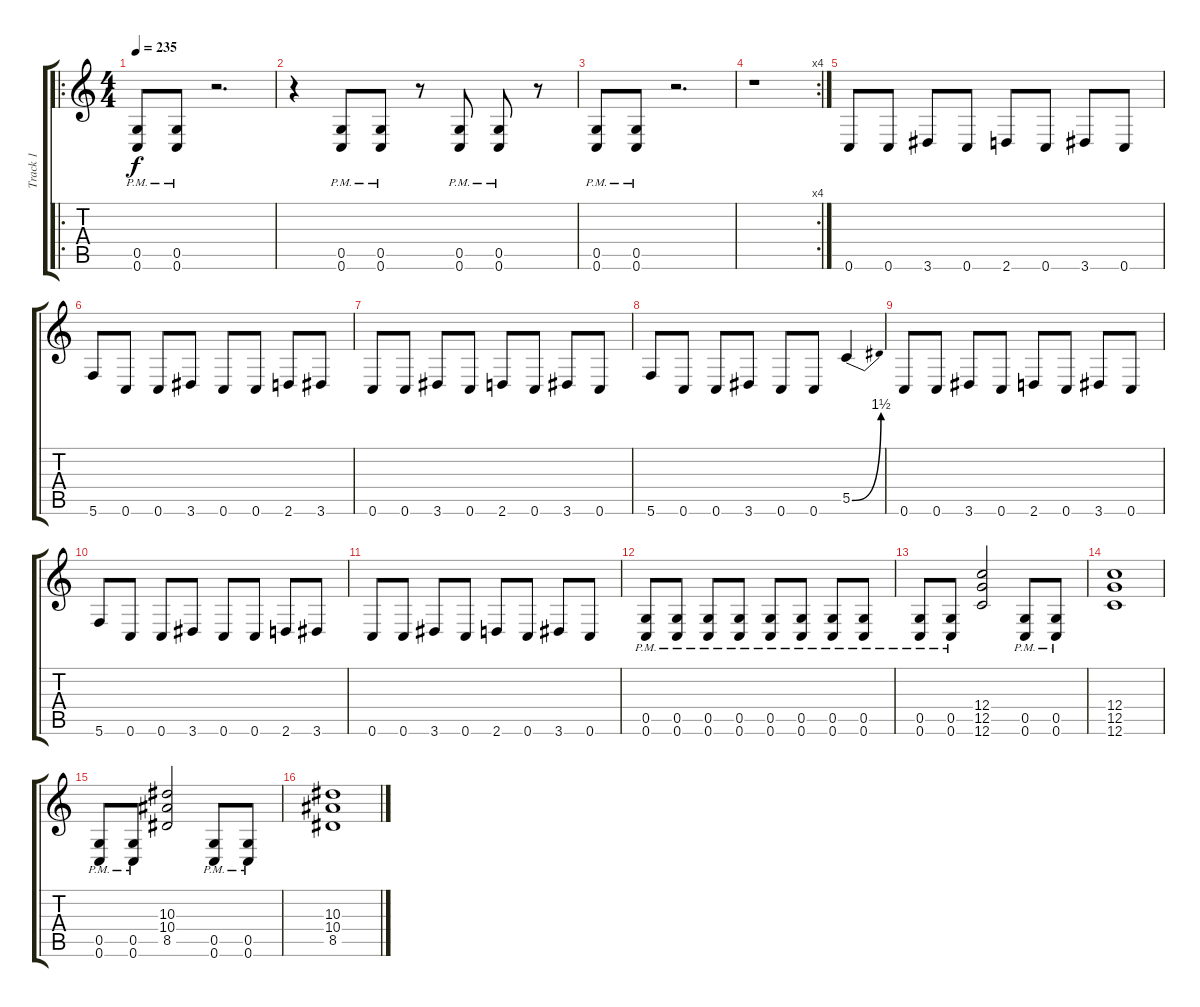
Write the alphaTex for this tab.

\track ("Track 1" "Track 1") {instrument overdrivenguitar}
\staff {score tabs}
\tuning (D4 A3 F3 C3 G2 C2) {hide}
\ro
\ts (4 4)
\tempo 235
\clef g2
\ks c
(0.5{pm} 0.6{pm}).8{dy f} (0.5{pm} 0.6{pm}).8 r.2{d} |
r.4 (0.5{pm} 0.6{pm}).8 (0.5{pm} 0.6{pm}).8 r.8 (0.5{pm} 0.6{pm}).8 (0.5{pm} 0.6{pm}).8 r.8 |
(0.5{pm} 0.6{pm}).8 (0.5{pm} 0.6{pm}).8 r.2{d} |
\rc 4
r.1 |
0.6.8 0.6.8 3.6.8 0.6.8 2.6.8 0.6.8 3.6.8 0.6.8 |
5.6.8 0.6.8 0.6.8 3.6.8 0.6.8 0.6.8 2.6.8 3.6.8 |
0.6.8 0.6.8 3.6.8 0.6.8 2.6.8 0.6.8 3.6.8 0.6.8 |
5.6.8 0.6.8 0.6.8 3.6.8 0.6.8 0.6.8 5.5{be (bend 0 0 60 6)}.4 |
0.6.8 0.6.8 3.6.8 0.6.8 2.6.8 0.6.8 3.6.8 0.6.8 |
5.6.8 0.6.8 0.6.8 3.6.8 0.6.8 0.6.8 2.6.8 3.6.8 |
0.6.8 0.6.8 3.6.8 0.6.8 2.6.8 0.6.8 3.6.8 0.6.8 |
(0.5{pm} 0.6{pm}).8 (0.5{pm} 0.6{pm}).8 (0.5{pm} 0.6{pm}).8 (0.5{pm} 0.6{pm}).8 (0.5{pm} 0.6{pm}).8 (0.5{pm} 0.6{pm}).8 (0.5{pm} 0.6{pm}).8 (0.5{pm} 0.6{pm}).8 |
(0.5 0.6{pm}).8 (0.5{pm} 0.6).8 (12.4 12.5 12.6).2 (0.5{pm} 0.6{pm}).8 (0.5{pm} 0.6{pm}).8 |
(12.4 12.5 12.6).1 |
(0.5{pm} 0.6{pm}).8 (0.5{pm} 0.6{pm}).8 (10.3 10.4 8.5).2 (0.5{pm} 0.6{pm}).8 (0.5{pm} 0.6{pm}).8 |
(10.3 10.4 8.5).1
